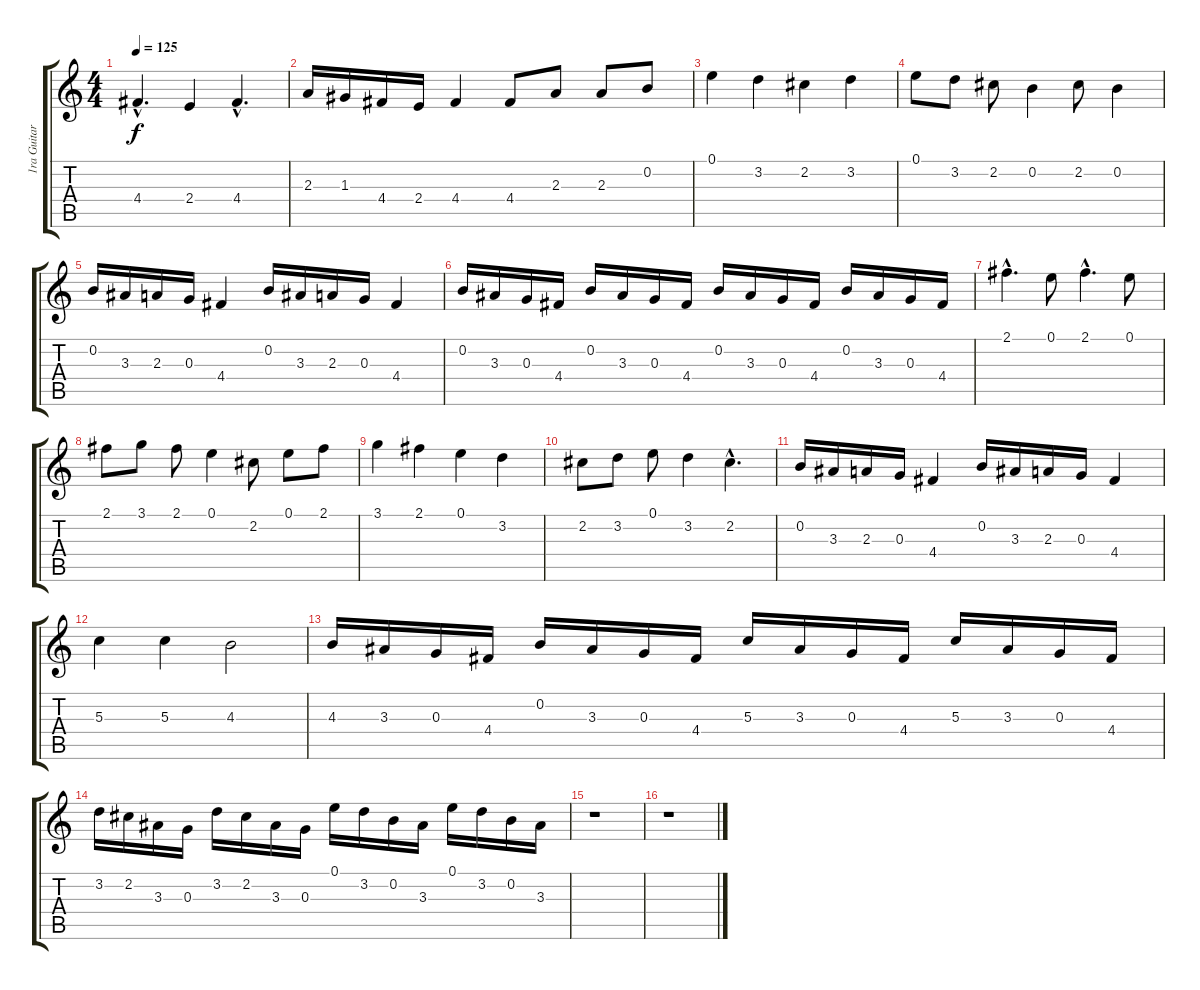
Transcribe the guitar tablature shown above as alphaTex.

\track ("1ra Guitarra" "1ra Guitar") {instrument distortionguitar}
\staff {score tabs}
\tuning (E4 B3 G3 D3 A2 E2) {hide}
\ts (4 4)
\tempo 125
\clef g2
\ks c
4.4{hac}.4{d dy f} 2.4.4 4.4{hac}.4{d} |
2.3.16 1.3.16 4.4.16 2.4.16 4.4.4 4.4.8 2.3.8 2.3.8 0.2.8 |
0.1.4 3.2.4 2.2.4 3.2.4 |
0.1.8 3.2.8 2.2.8 0.2.4 2.2.8 0.2.4 |
0.2.16 3.3.16 2.3.16 0.3.16 4.4.4 0.2.16 3.3.16 2.3.16 0.3.16 4.4.4 |
0.2.16 3.3.16 0.3.16 4.4.16 0.2.16 3.3.16 0.3.16 4.4.16 0.2.16 3.3.16 0.3.16 4.4.16 0.2.16 3.3.16 0.3.16 4.4.16 |
2.1{hac}.4{d} 0.1.8 2.1{hac}.4{d} 0.1.8 |
2.1.8 3.1.8 2.1.8 0.1.4 2.2.8 0.1.8 2.1.8 |
3.1.4 2.1.4 0.1.4 3.2.4 |
2.2.8 3.2.8 0.1.8 3.2.4 2.2{hac}.4{d} |
0.2.16 3.3.16 2.3.16 0.3.16 4.4.4 0.2.16 3.3.16 2.3.16 0.3.16 4.4.4 |
5.3.4 5.3.4 4.3.2 |
4.3.16 3.3.16 0.3.16 4.4.16 0.2.16 3.3.16 0.3.16 4.4.16 5.3.16 3.3.16 0.3.16 4.4.16 5.3.16 3.3.16 0.3.16 4.4.16 |
3.2.16 2.2.16 3.3.16 0.3.16 3.2.16 2.2.16 3.3.16 0.3.16 0.1.16 3.2.16 0.2.16 3.3.16 0.1.16 3.2.16 0.2.16 3.3.16 |
r.1 |
r.1
